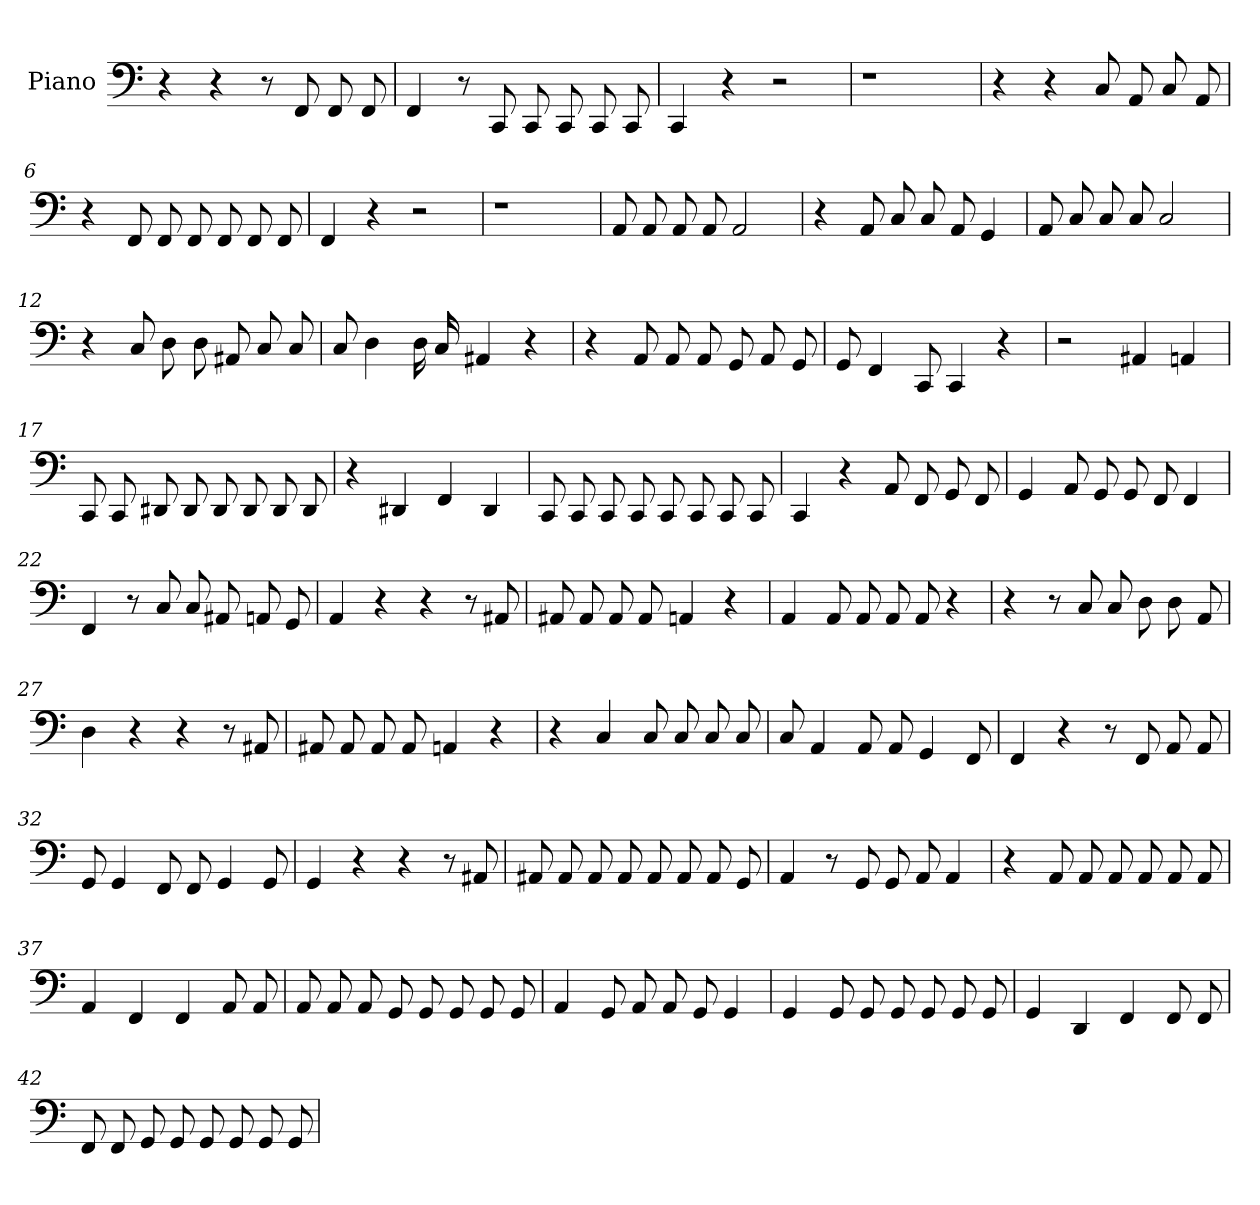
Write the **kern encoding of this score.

**kern
*part1
*staff1
*I"Piano
*I'Pno.
=1
4r
4r
8r
8FF
8FF
8FF
=2
4FF
8r
8CC
8CC
8CC
8CC
8CC
=3
4CC
4r
2r
=4
1r
=5
4r
4r
8C
8AA
8C
8AA
=6
4r
8FF
8FF
8FF
8FF
8FF
8FF
=7
4FF
4r
2r
=8
1r
=9
8AA
8AA
8AA
8AA
2AA
=10
4r
8AA
8C
8C
8AA
4GG
=11
8AA
8C
8C
8C
2C
=12
4r
8C
8D
8D
8AA#
8C
8C
=13
8C
4D
16D
16C
4AA#
4r
=14
4r
8AA
8AA
8AA
8GG
8AA
8GG
=15
8GG
4FF
8CC
4CC
4r
=16
2r
4AA#
4AA
=17
8CC
8CC
8DD#
8DD#
8DD#
8DD#
8DD#
8DD#
=18
4r
4DD#
4FF
4DD#
=19
8CC
8CC
8CC
8CC
8CC
8CC
8CC
8CC
=20
4CC
4r
8AA
8FF
8GG
8FF
=21
4GG
8AA
8GG
8GG
8FF
4FF
=22
4FF
8r
8C
8C
8AA#
8AA
8GG
=23
4AA
4r
4r
8r
8AA#
=24
8AA#
8AA#
8AA#
8AA#
4AA
4r
=25
4AA
8AA
8AA
8AA
8AA
4r
=26
4r
8r
8C
8C
8D
8D
8AA
=27
4D
4r
4r
8r
8AA#
=28
8AA#
8AA#
8AA#
8AA#
4AA
4r
=29
4r
4C
8C
8C
8C
8C
=30
8C
4AA
8AA
8AA
4GG
8FF
=31
4FF
4r
8r
8FF
8AA
8AA
=32
8GG
4GG
8FF
8FF
4GG
8GG
=33
4GG
4r
4r
8r
8AA#
=34
8AA#
8AA#
8AA#
8AA#
8AA#
8AA#
8AA#
8GG
=35
4AA
8r
8GG
8GG
8AA
4AA
=36
4r
8AA
8AA
8AA
8AA
8AA
8AA
=37
4AA
4FF
4FF
8AA
8AA
=38
8AA
8AA
8AA
8GG
8GG
8GG
8GG
8GG
=39
4AA
8GG
8AA
8AA
8GG
4GG
=40
4GG
8GG
8GG
8GG
8GG
8GG
8GG
=41
4GG
4DD
4FF
8FF
8FF
=42
8FF
8FF
8GG
8GG
8GG
8GG
8GG
8GG
=
*-
